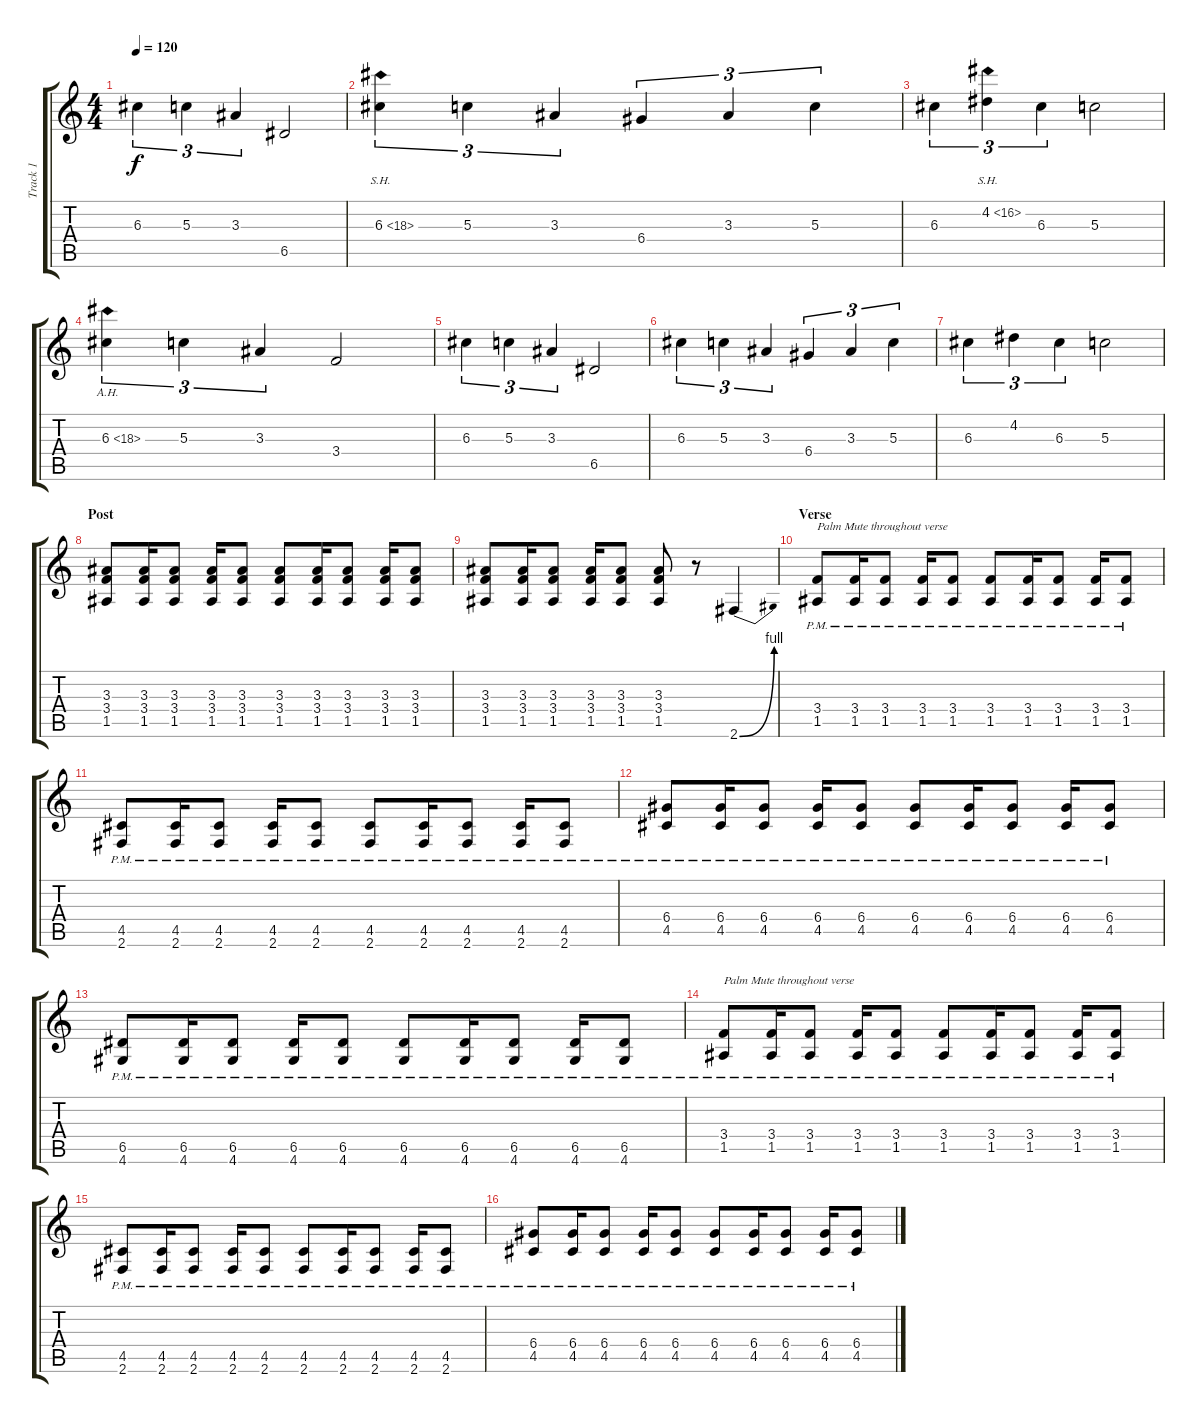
\track ("Track 1" "Track 1") {instrument distortionguitar}
\staff {score tabs}
\tuning (E4 B3 G3 D3 A2 E2) {hide}
\ts (4 4)
\tempo 120
\clef g2
\ks c
6.3.4{tu (3 2) dy f} 5.3.4{tu (3 2)} 3.3.4{tu (3 2)} 6.5.2 |
6.3{sh 12}.4{tu (3 2)} 5.3.4{tu (3 2)} 3.3.4{tu (3 2)} 6.4.4{tu (3 2)} 3.3.4{tu (3 2)} 5.3.4{tu (3 2)} |
6.3.4{tu (3 2)} 4.2{sh 12}.4{tu (3 2)} 6.3.4{tu (3 2)} 5.3.2 |
6.3{ah 12}.4{tu (3 2)} 5.3.4{tu (3 2)} 3.3.4{tu (3 2)} 3.4.2 |
6.3.4{tu (3 2)} 5.3.4{tu (3 2)} 3.3.4{tu (3 2)} 6.5.2 |
6.3.4{tu (3 2)} 5.3.4{tu (3 2)} 3.3.4{tu (3 2)} 6.4.4{tu (3 2)} 3.3.4{tu (3 2)} 5.3.4{tu (3 2)} |
6.3.4{tu (3 2)} 4.2.4{tu (3 2)} 6.3.4{tu (3 2)} 5.3.2{volume 11} |
\section ("" "Post")
(3.3 3.4 1.5).8 (3.3 3.4 1.5).16 (3.3 3.4 1.5).8 (3.3 3.4 1.5).16 (3.3 3.4 1.5).8 (3.3 3.4 1.5).8 (3.3 3.4 1.5).16 (3.3 3.4 1.5).8 (3.3 3.4 1.5).16 (3.3 3.4 1.5).8 |
(3.3 3.4 1.5).8 (3.3 3.4 1.5).16 (3.3 3.4 1.5).8 (3.3 3.4 1.5).16 (3.3 3.4 1.5).8 (3.3 3.4 1.5).8 r.8 2.6{be (bend 0 0 60 4)}.4 |
\section ("" "Verse")
(3.4{pm} 1.5{pm}).8{txt "Palm Mute throughout verse"} (3.4{pm} 1.5{pm}).16 (3.4{pm} 1.5{pm}).8 (3.4{pm} 1.5{pm}).16 (3.4{pm} 1.5{pm}).8 (3.4{pm} 1.5{pm}).8 (3.4{pm} 1.5{pm}).16 (3.4{pm} 1.5{pm}).8 (3.4{pm} 1.5{pm}).16 (3.4{pm} 1.5{pm}).8 |
(4.5{pm} 2.6{pm}).8 (4.5{pm} 2.6{pm}).16 (4.5{pm} 2.6{pm}).8 (4.5{pm} 2.6{pm}).16 (4.5{pm} 2.6{pm}).8 (4.5{pm} 2.6{pm}).8 (4.5{pm} 2.6{pm}).16 (4.5{pm} 2.6{pm}).8 (4.5{pm} 2.6{pm}).16 (4.5{pm} 2.6{pm}).8 |
(6.4{pm} 4.5{pm}).8 (6.4{pm} 4.5{pm}).16 (6.4{pm} 4.5{pm}).8 (6.4{pm} 4.5{pm}).16 (6.4{pm} 4.5{pm}).8 (6.4{pm} 4.5{pm}).8 (6.4{pm} 4.5{pm}).16 (6.4{pm} 4.5{pm}).8 (6.4{pm} 4.5{pm}).16 (6.4{pm} 4.5{pm}).8 |
(6.5{pm} 4.6{pm}).8 (6.5{pm} 4.6{pm}).16 (6.5{pm} 4.6{pm}).8 (6.5{pm} 4.6{pm}).16 (6.5{pm} 4.6{pm}).8 (6.5{pm} 4.6{pm}).8 (6.5{pm} 4.6{pm}).16 (6.5{pm} 4.6{pm}).8 (6.5{pm} 4.6{pm}).16 (6.5{pm} 4.6{pm}).8 |
(3.4{pm} 1.5{pm}).8{txt "Palm Mute throughout verse"} (3.4{pm} 1.5{pm}).16 (3.4{pm} 1.5{pm}).8 (3.4{pm} 1.5{pm}).16 (3.4{pm} 1.5{pm}).8 (3.4{pm} 1.5{pm}).8 (3.4{pm} 1.5{pm}).16 (3.4{pm} 1.5{pm}).8 (3.4{pm} 1.5{pm}).16 (3.4{pm} 1.5{pm}).8 |
(4.5{pm} 2.6{pm}).8 (4.5{pm} 2.6{pm}).16 (4.5{pm} 2.6{pm}).8 (4.5{pm} 2.6{pm}).16 (4.5{pm} 2.6{pm}).8 (4.5{pm} 2.6{pm}).8 (4.5{pm} 2.6{pm}).16 (4.5{pm} 2.6{pm}).8 (4.5{pm} 2.6{pm}).16 (4.5{pm} 2.6{pm}).8 |
(6.4{pm} 4.5{pm}).8 (6.4{pm} 4.5{pm}).16 (6.4{pm} 4.5{pm}).8 (6.4{pm} 4.5{pm}).16 (6.4{pm} 4.5{pm}).8 (6.4{pm} 4.5{pm}).8 (6.4{pm} 4.5{pm}).16 (6.4{pm} 4.5{pm}).8 (6.4{pm} 4.5{pm}).16 (6.4{pm} 4.5{pm}).8
